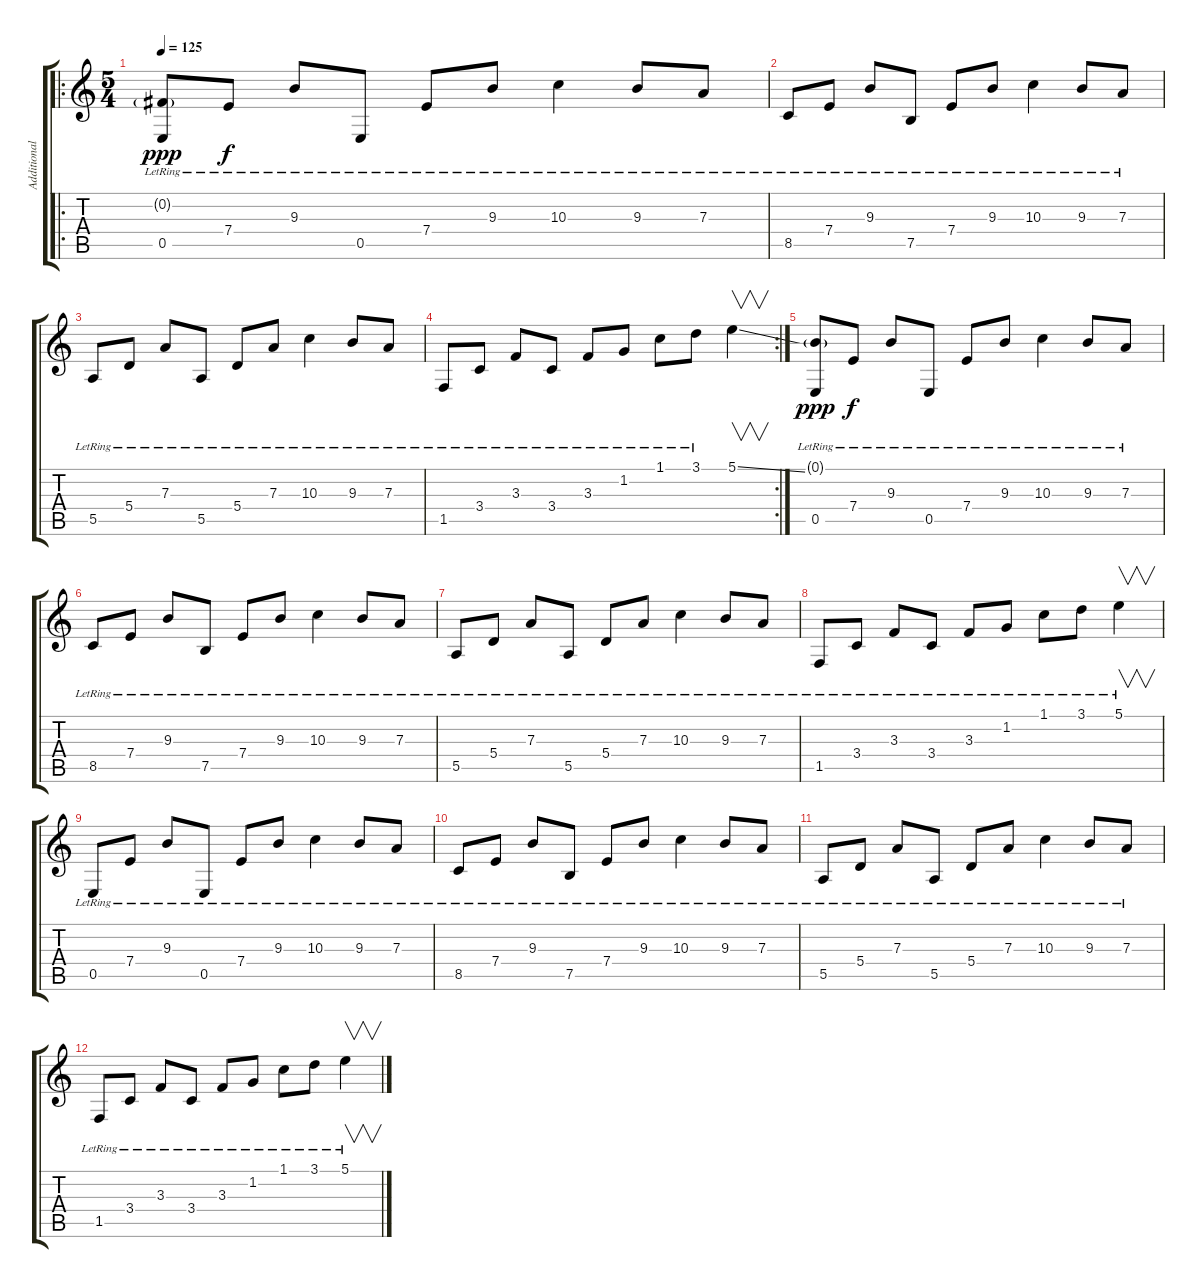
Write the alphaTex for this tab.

\track ("Additional Guitar" "Additional") {instrument acousticguitarsteel}
\staff {score tabs}
\tuning (B3 Gb3 D3 A2 E2 B1) {hide}
\ro
\ts (5 4)
\tempo 125
\clef g2
\ks c
(0.2{g lr} 0.5{lr}).8{dy ppp} 7.4{lr}.8{dy f} 9.3{lr}.8 0.5{lr}.8 7.4{lr}.8 9.3{lr}.8 10.3{lr}.4 9.3{lr}.8 7.3{lr}.8 |
8.5{lr}.8 7.4{lr}.8 9.3{lr}.8 7.5{lr}.8 7.4{lr}.8 9.3{lr}.8 10.3{lr}.4 9.3{lr}.8 7.3{lr}.8 |
5.5{lr}.8 5.4{lr}.8 7.3{lr}.8 5.5{lr}.8 5.4{lr}.8 7.3{lr}.8 10.3{lr}.4 9.3{lr}.8 7.3{lr}.8 |
\rc 2
1.5{lr}.8 3.4{lr}.8 3.3{lr}.8 3.4{lr}.8 3.3{lr}.8 1.2{lr}.8 1.1{lr}.8 3.1{lr}.8 5.1{ss}.4{v} |
(0.1{g lr} 0.5{lr}).8{dy ppp} 7.4{lr}.8{dy f} 9.3{lr}.8 0.5{lr}.8 7.4{lr}.8 9.3{lr}.8 10.3{lr}.4 9.3{lr}.8 7.3{lr}.8 |
8.5{lr}.8 7.4{lr}.8 9.3{lr}.8 7.5{lr}.8 7.4{lr}.8 9.3{lr}.8 10.3{lr}.4 9.3{lr}.8 7.3{lr}.8 |
5.5{lr}.8{volume 9} 5.4{lr}.8 7.3{lr}.8 5.5{lr}.8 5.4{lr}.8 7.3{lr}.8 10.3{lr}.4 9.3{lr}.8 7.3{lr}.8 |
1.5{lr}.8 3.4{lr}.8 3.3{lr}.8 3.4{lr}.8 3.3{lr}.8 1.2{lr}.8 1.1{lr}.8 3.1{lr}.8 5.1{lr}.4{v} |
0.5{lr}.8 7.4{lr}.8 9.3{lr}.8 0.5{lr}.8 7.4{lr}.8 9.3{lr}.8 10.3{lr}.4 9.3{lr}.8 7.3{lr}.8 |
8.5{lr}.8{volume 0} 7.4{lr}.8 9.3{lr}.8 7.5{lr}.8 7.4{lr}.8 9.3{lr}.8 10.3{lr}.4 9.3{lr}.8 7.3{lr}.8 |
5.5{lr}.8 5.4{lr}.8 7.3{lr}.8 5.5{lr}.8 5.4{lr}.8 7.3{lr}.8 10.3{lr}.4 9.3{lr}.8 7.3{lr}.8 |
1.5{lr}.8 3.4{lr}.8 3.3{lr}.8 3.4{lr}.8 3.3{lr}.8 1.2{lr}.8 1.1{lr}.8 3.1{lr}.8 5.1{lr}.4{v}
